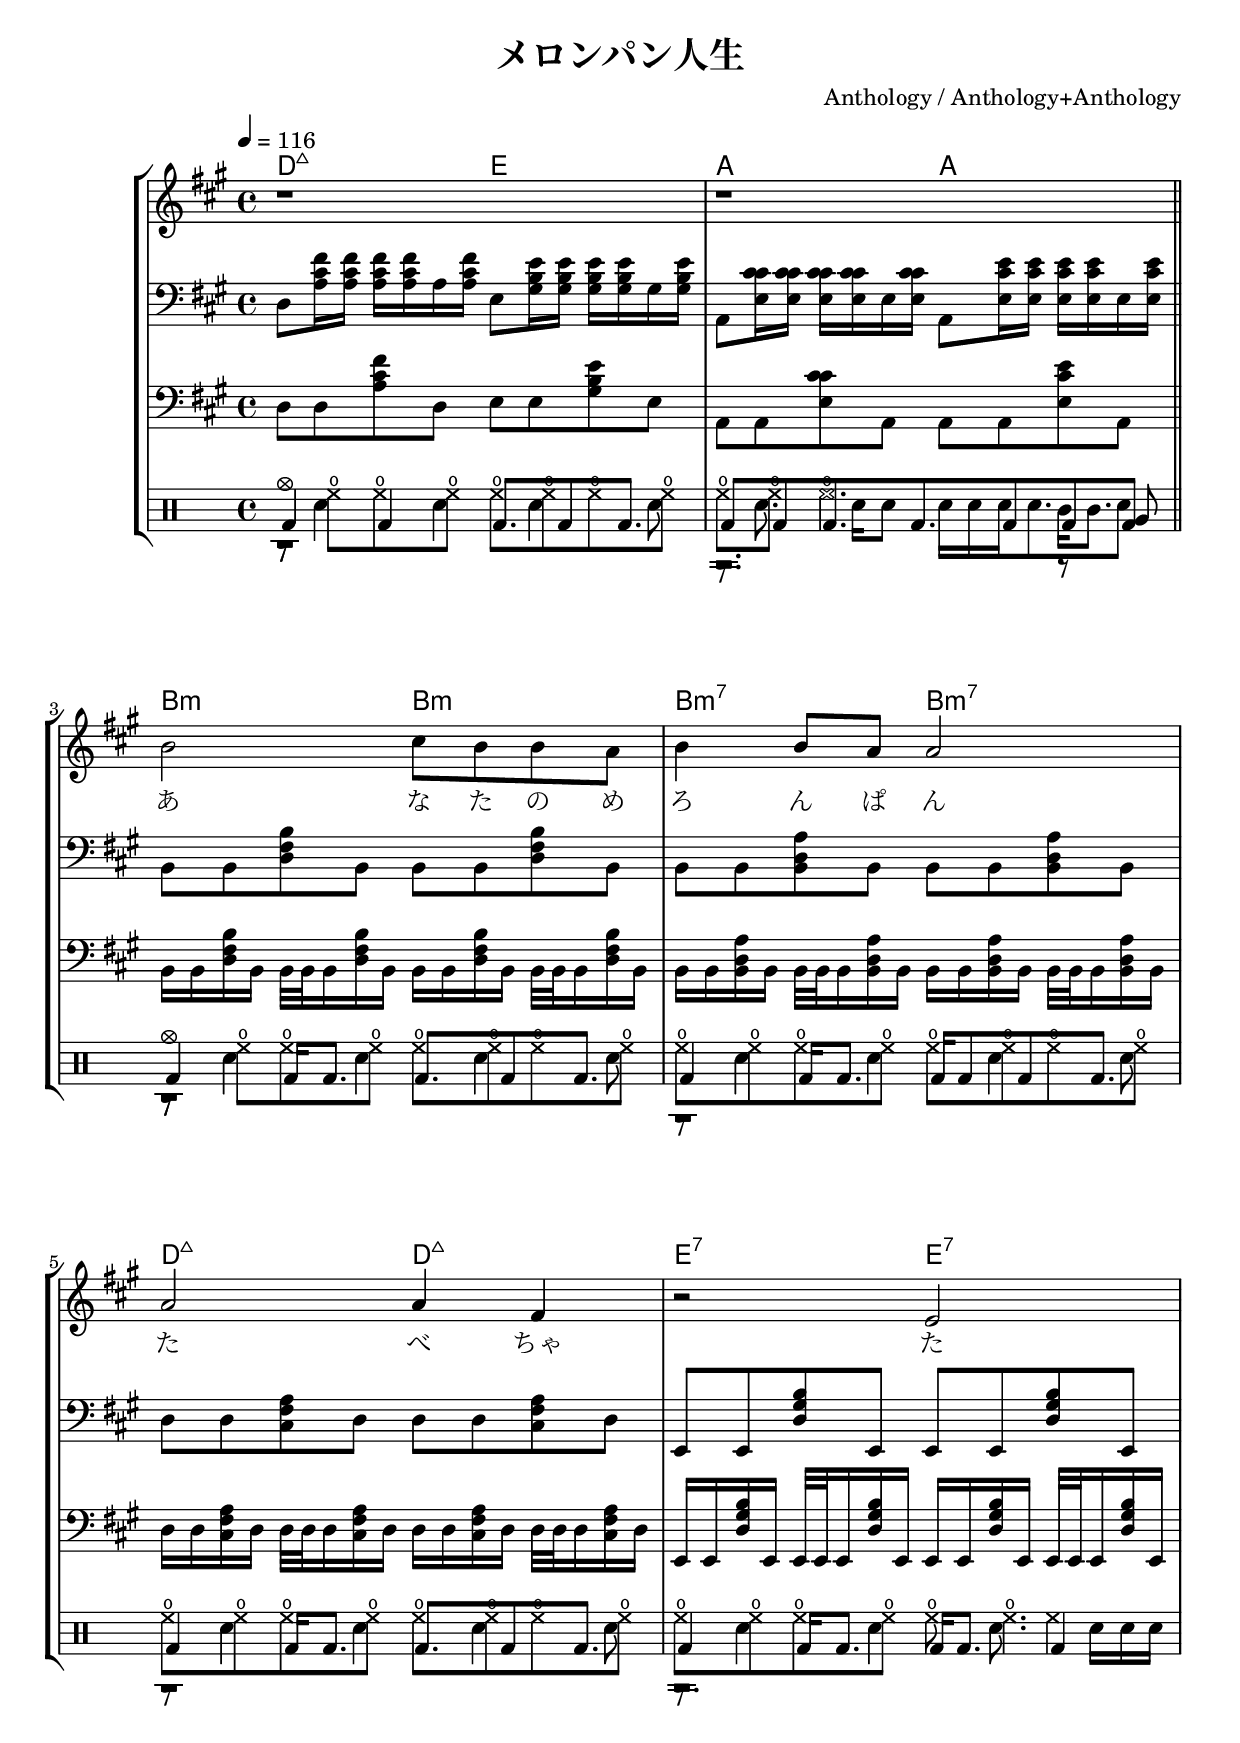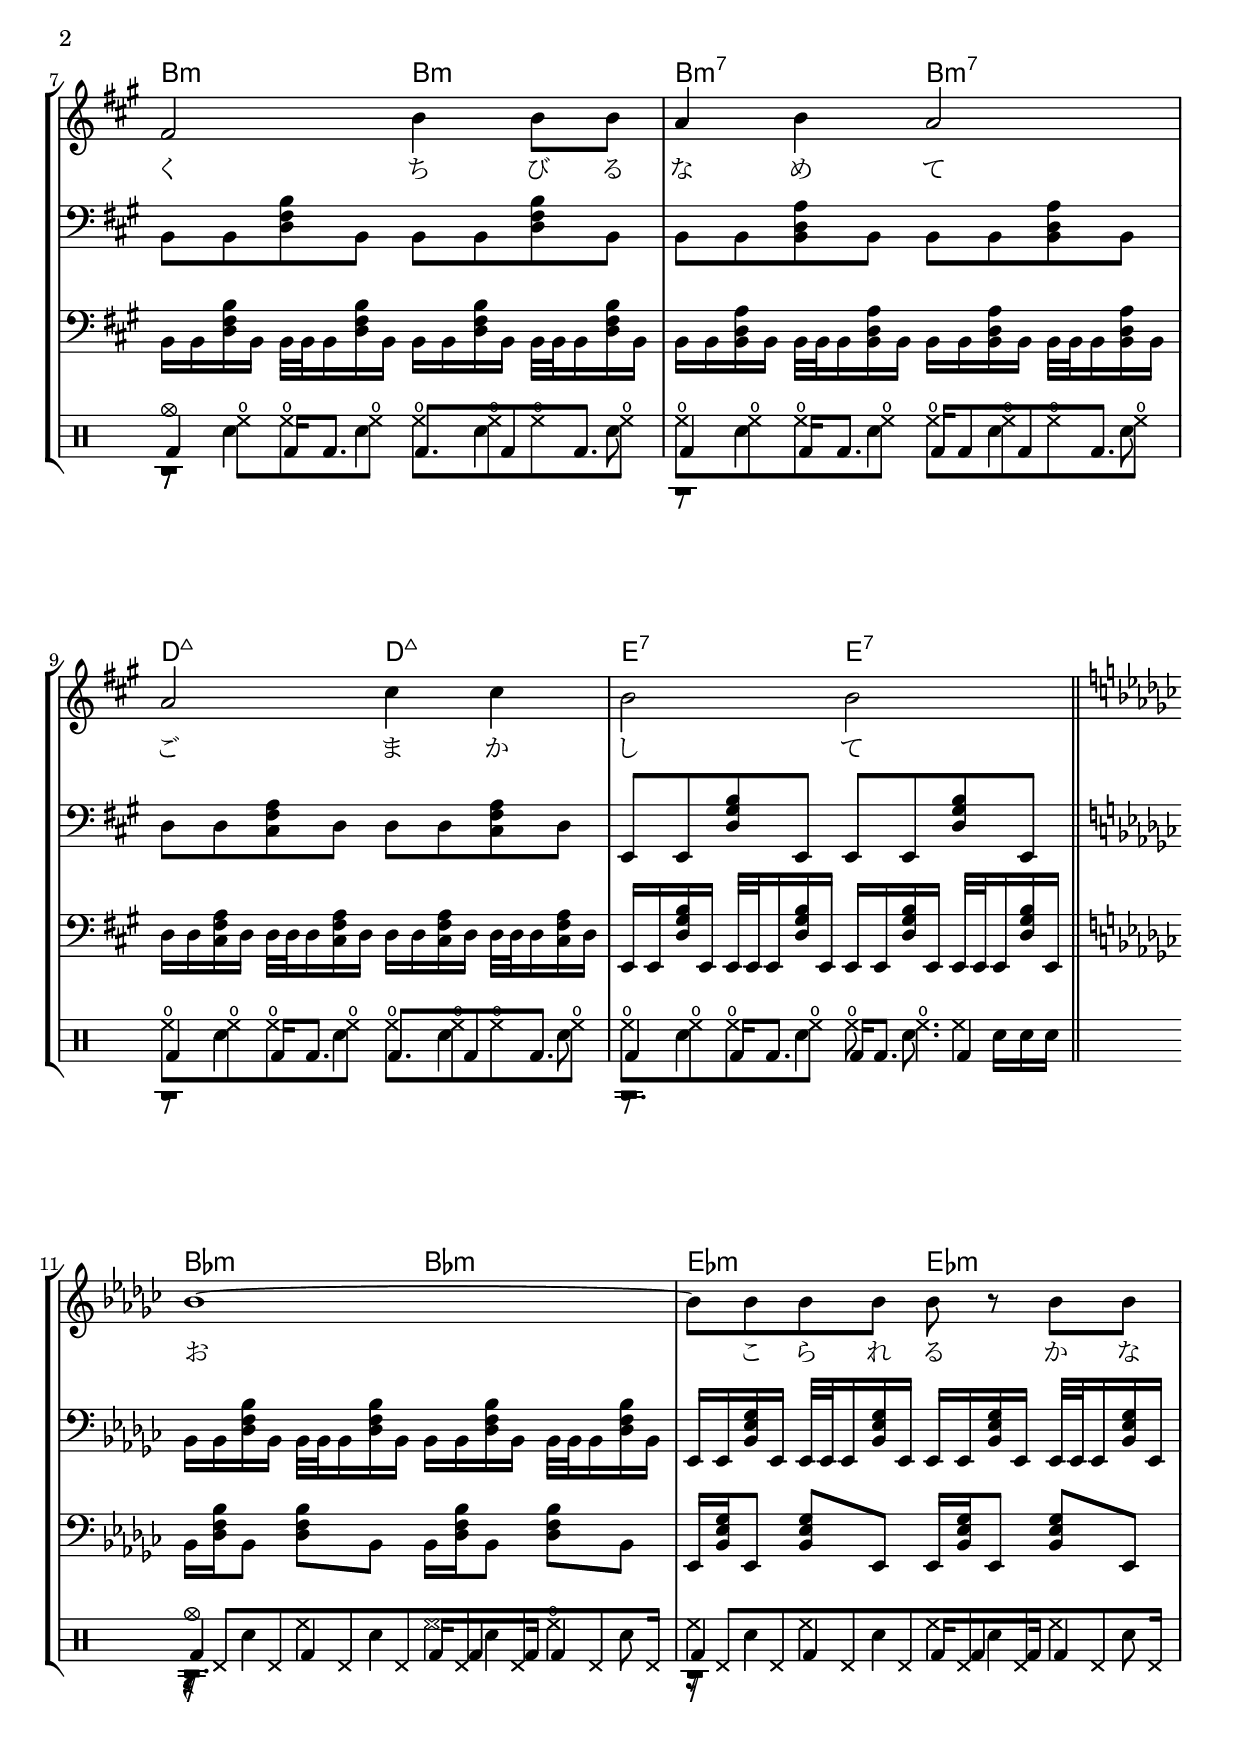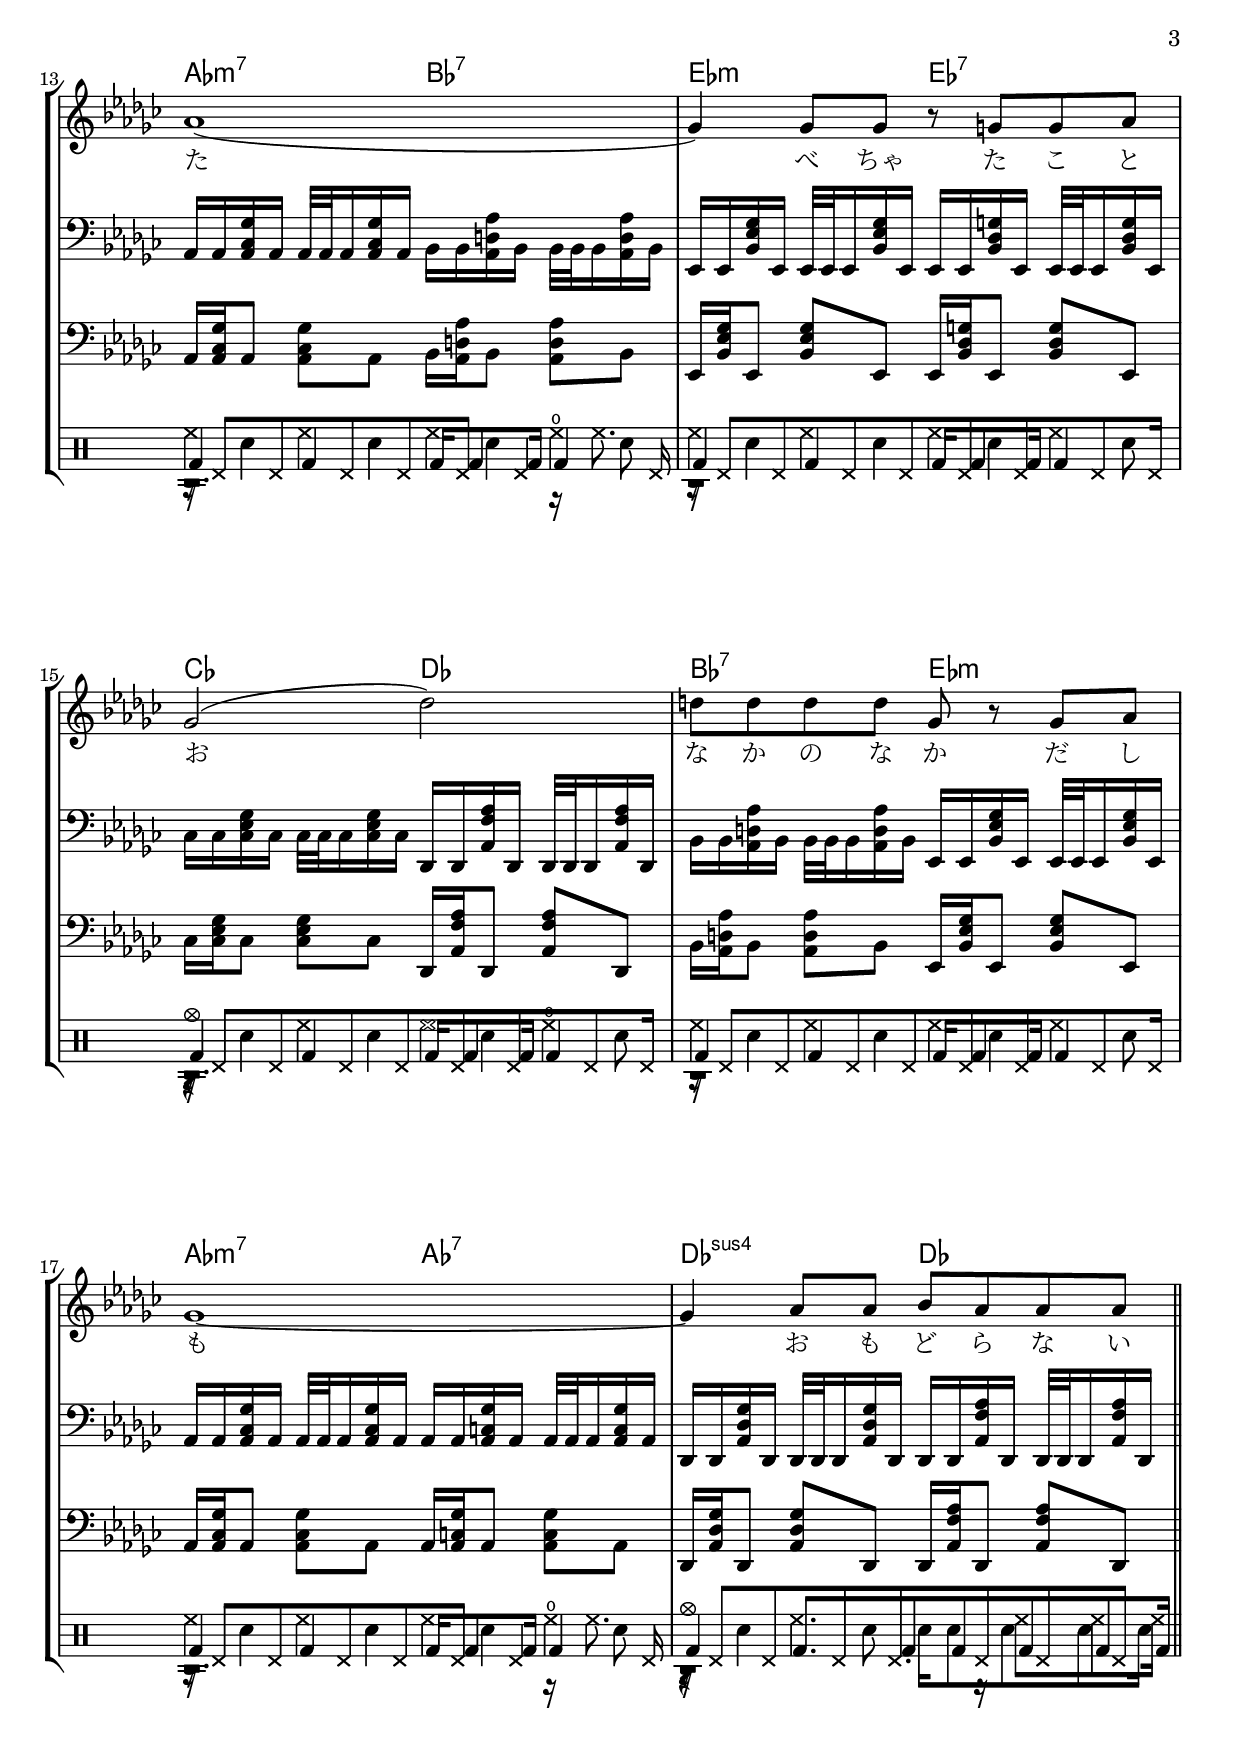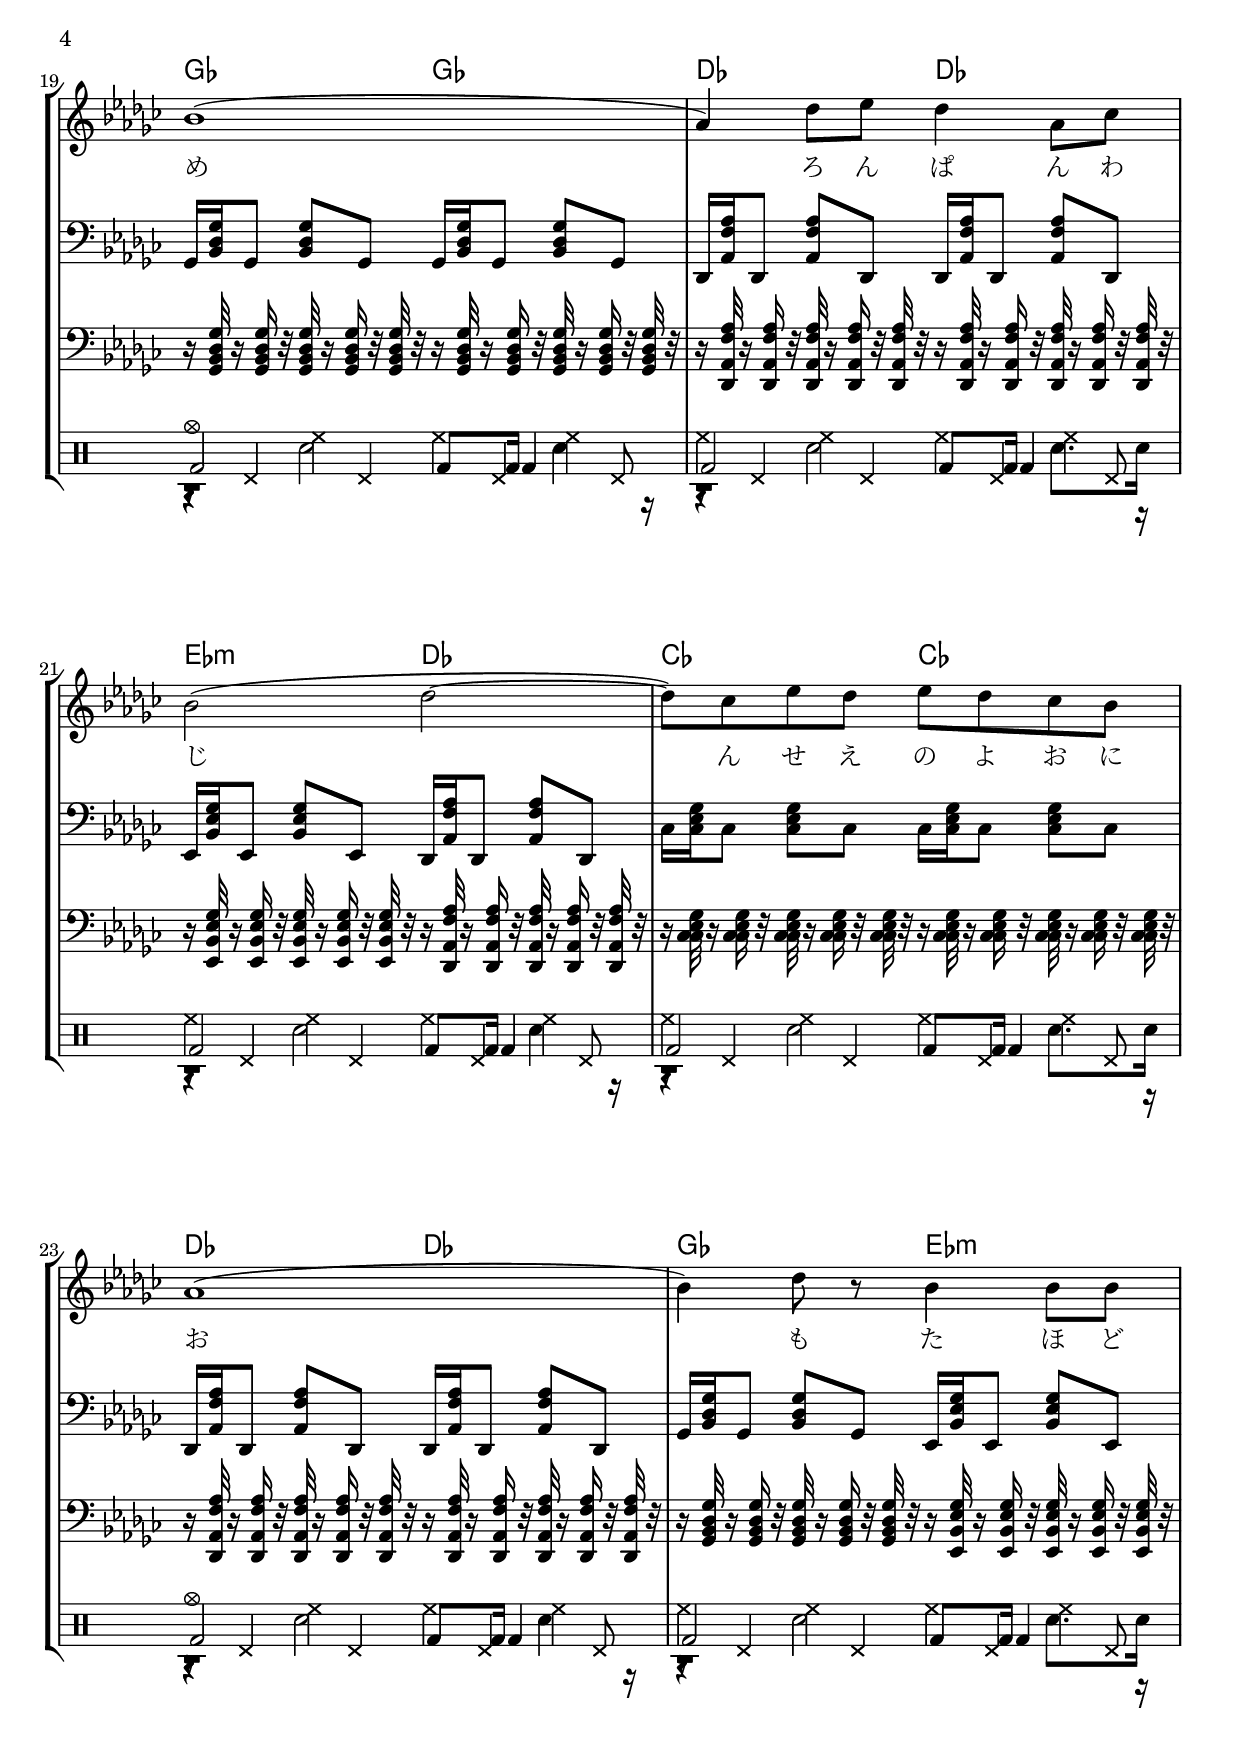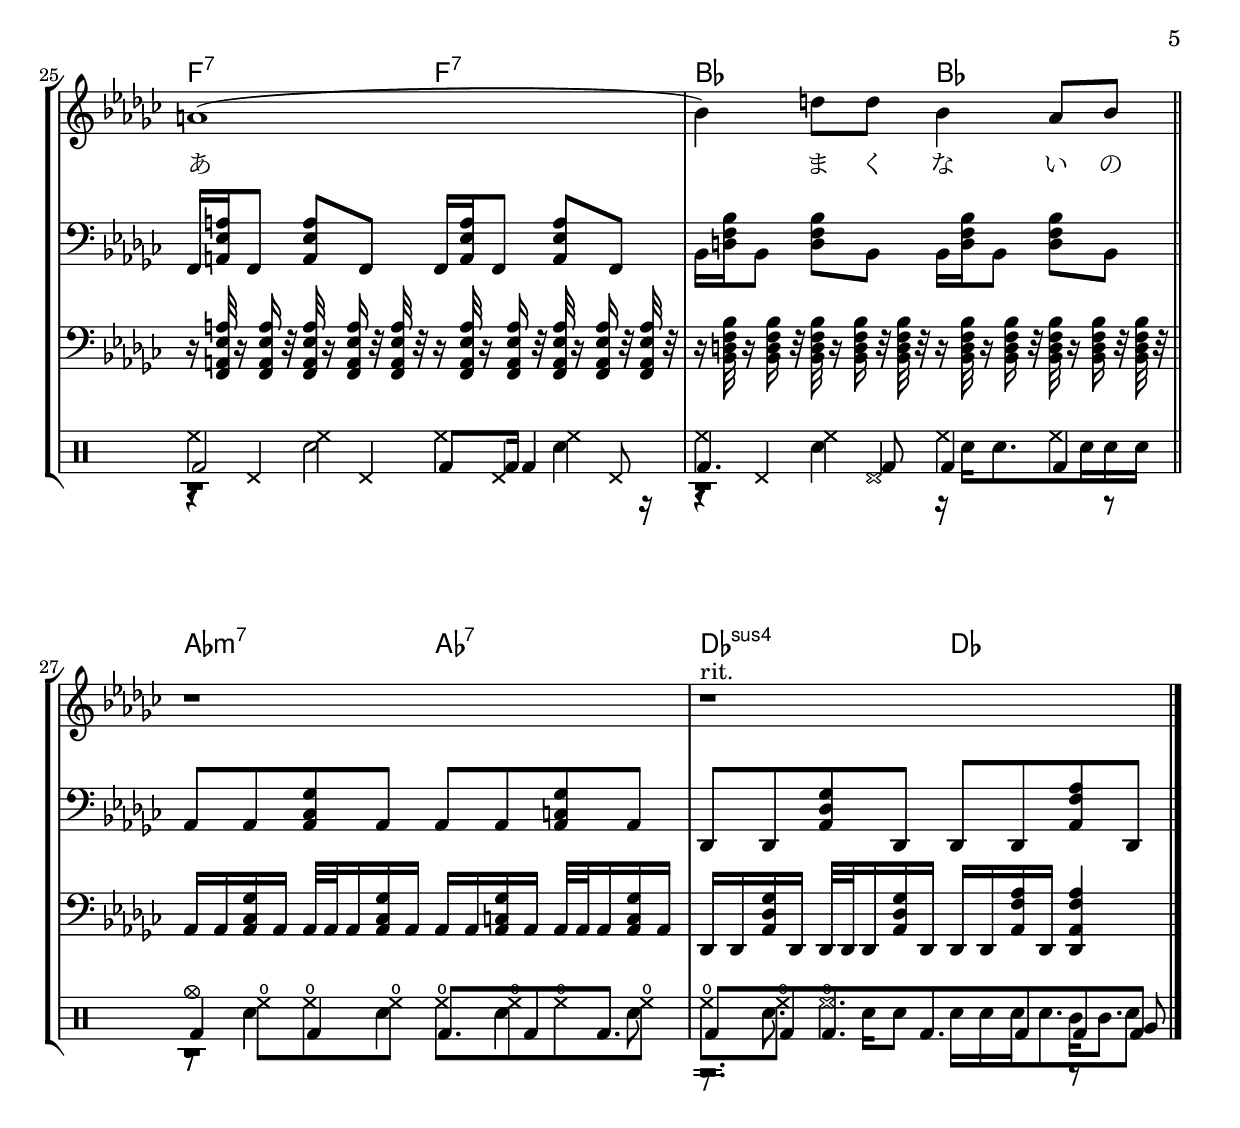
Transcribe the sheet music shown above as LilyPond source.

\version "2.12.1"

\header {
	title = \markup {メロンパン人生}
	composer = \markup \center-column {"Anthology / Anthology+Anthology"}
}

harmony = \chordmode {
	d2:maj7 e a a 

	b:m b:m b:min7 b:min7 d:maj7 d:maj7 e:7 e:7 b:m b:m b:min7 b:min7 d:maj7 d:maj7 e:7 e:7 

	bes:m bes:m es:m es:m as:min7 bes:7 es:m es:7 ces des bes:7 es:m as:min7 as:7 des:sus4 des 

	ges ges des des es:m des ces ces des des ges es:m f:7 f:7 bes bes 

	as:min7 as:7 des:sus4 des 
}

melody = {
	\key a \major
	\tempo 4 = 116
	r1 | r1   
	\set Staff.midiInstrument = #"fss0.29"
	b'2  cis''8  b'8  b'8  a'8 
	b'4  b'8  a'8  a'2 
	a'2  a'4  fis'4 
	r2  e'2 
	fis'2  b'4  b'8  b'8 
	a'4  b'4  a'2 
	a'2  cis''4  cis''4 
	b'2  b'2
	\set Staff.midiInstrument = #"fss0.29"
		\key ges \major
bes'1~ 
	bes'8  bes'8  bes'8  bes'8  bes'8  r8  bes'8  bes'8 
	as'1 
	(ges'4)  ges'8  ges'8  r8  g'8  g'8  as'8 
	ges'2  (des''2) 
	d''8  d''8  d''8  d''8  ges'8  r8  ges'8  as'8 
	ges'1~ 
	ges'4  as'8  as'8  bes'8  as'8  as'8  as'8
	\set Staff.midiInstrument = #"fss0.29"
	bes'1 
	(as'4)  des''8  es''8  des''4  as'8  ces''8 
	bes'2  (des''2~ 
	des''8)  ces''8  es''8  des''8  es''8  des''8  ces''8  bes'8 
	as'1 
	(bes'4)  des''8  r8  bes'4  bes'8  bes'8 
	a'1 
	(bes'4)  d''8  d''8  bes'4  as'8  bes'8
	r1 | r1^"rit." \bar "|."
}

words = \lyricmode {
	
	あ  な  た  の  め  ろ  ん  ぱ  ん  た  べ  ちゃ  た  く  ち  び  る  な  め  て  ご  ま  か  し  て  
	お  こ  ら  れ  る  か  な  た  べ  ちゃ  た  こ  と  お  な  か  の  な  か  だ  し  も  お  も  ど  ら  な  い  
	め  ろ  ん  ぱ  ん  わ  じ  ん  せ  え  の  よ  お  に  お  も  た  ほ  ど  あ  ま  く  な  い  の  
	
}

tempochange = {
	\tempo 4 = 116
	r1 | r1 \bar "||"
	\tempo 4 = 116
	r1 | r1 | r1 | r1 | r1 | r1 | r1 | r1 \bar "||"
	\tempo 4 = 116
	r1 | r1 | r1 | r1 | r1 | r1 | r1 | r1 \bar "||"
	\tempo 4 = 116
	r1 | r1 | r1 | r1 | r1 | r1 | r1 | r1 \bar "||"
	\tempo 4 = 116
	r1 | \tempo 4 = 87 r2 \tempo 4 = 77 r2 \bar "|."
}

mainacc = {
	\clef bass
	\set Staff.midiInstrument = #"Alto Sax"
	\key a \major
	\tempo 4 = 116
	d8 <a cis' fis'>16 <a cis' fis'>16   <a cis' fis'>16 <a cis' fis'>16   a16 <a cis' fis'>16
	e8 <gis b e'>16 <gis b e'>16   <gis b e'>16 <gis b e'>16   gis16 <gis b e'>16
	a,8 <e cis' cis'>16 <e cis' cis'>16   <e cis' cis'>16 <e cis' cis'>16   e16 <e cis' cis'>16
	a,8 <e cis' e'>16 <e cis' e'>16   <e cis' e'>16 <e cis' e'>16   e16 <e cis' e'>16
	\bar "||"

	\set Staff.midiInstrument = #"Overdriven Guitar"
	b,8 b,8 <d fis b>8 b,8
	b,8 b,8 <d fis b>8 b,8
	b,8 b,8 <b, d a>8 b,8
	b,8 b,8 <b, d a>8 b,8
	d8 d8 <cis fis a>8 d8
	d8 d8 <cis fis a>8 d8
	e,8 e,8 <d gis b>8 e,8
	e,8 e,8 <d gis b>8 e,8
	b,8 b,8 <d fis b>8 b,8
	b,8 b,8 <d fis b>8 b,8
	b,8 b,8 <b, d a>8 b,8
	b,8 b,8 <b, d a>8 b,8
	d8 d8 <cis fis a>8 d8
	d8 d8 <cis fis a>8 d8
	e,8 e,8 <d gis b>8 e,8
	e,8 e,8 <d gis b>8 e,8
	\bar "||"

	\set Staff.midiInstrument = #"Recorder"
	\key ges \major
	bes,16 bes,16 <des f bes>16 bes,16   bes,32 bes,32 bes,16 <des f bes>16 bes,16
	bes,16 bes,16 <des f bes>16 bes,16   bes,32 bes,32 bes,16 <des f bes>16 bes,16
	es,16 es,16 <bes, es ges>16 es,16   es,32 es,32 es,16 <bes, es ges>16 es,16
	es,16 es,16 <bes, es ges>16 es,16   es,32 es,32 es,16 <bes, es ges>16 es,16
	as,16 as,16 <as, ces ges>16 as,16   as,32 as,32 as,16 <as, ces ges>16 as,16
	bes,16 bes,16 <as, d as>16 bes,16   bes,32 bes,32 bes,16 <as, d as>16 bes,16
	es,16 es,16 <bes, es ges>16 es,16   es,32 es,32 es,16 <bes, es ges>16 es,16
	es,16 es,16 <bes, des g>16 es,16   es,32 es,32 es,16 <bes, des g>16 es,16
	ces16 ces16 <ces es ges>16 ces16   ces32 ces32 ces16 <ces es ges>16 ces16
	des,16 des,16 <as, f as>16 des,16   des,32 des,32 des,16 <as, f as>16 des,16
	bes,16 bes,16 <as, d as>16 bes,16   bes,32 bes,32 bes,16 <as, d as>16 bes,16
	es,16 es,16 <bes, es ges>16 es,16   es,32 es,32 es,16 <bes, es ges>16 es,16
	as,16 as,16 <as, ces ges>16 as,16   as,32 as,32 as,16 <as, ces ges>16 as,16
	as,16 as,16 <as, c ges>16 as,16   as,32 as,32 as,16 <as, c ges>16 as,16
	des,16 des,16 <as, des ges>16 des,16   des,32 des,32 des,16 <as, des ges>16 des,16
	des,16 des,16 <as, f as>16 des,16   des,32 des,32 des,16 <as, f as>16 des,16
	\bar "||"

	\set Staff.midiInstrument = #"Electric Guitar (clean)"
	ges,16 <bes, des ges>16 ges,8 <bes, des ges>8 ges,8
	ges,16 <bes, des ges>16 ges,8 <bes, des ges>8 ges,8
	des,16 <as, f as>16 des,8 <as, f as>8 des,8
	des,16 <as, f as>16 des,8 <as, f as>8 des,8
	es,16 <bes, es ges>16 es,8 <bes, es ges>8 es,8
	des,16 <as, f as>16 des,8 <as, f as>8 des,8
	ces16 <ces es ges>16 ces8 <ces es ges>8 ces8
	ces16 <ces es ges>16 ces8 <ces es ges>8 ces8
	des,16 <as, f as>16 des,8 <as, f as>8 des,8
	des,16 <as, f as>16 des,8 <as, f as>8 des,8
	ges,16 <bes, des ges>16 ges,8 <bes, des ges>8 ges,8
	es,16 <bes, es ges>16 es,8 <bes, es ges>8 es,8
	f,16 <a, es a>16 f,8 <a, es a>8 f,8
	f,16 <a, es a>16 f,8 <a, es a>8 f,8
	bes,16 <d f bes>16 bes,8 <d f bes>8 bes,8
	bes,16 <d f bes>16 bes,8 <d f bes>8 bes,8
	\bar "||"

	\set Staff.midiInstrument = #"Recorder"
	as,8 as,8 <as, ces ges>8 as,8
	as,8 as,8 <as, c ges>8 as,8
	des,8 des,8 <as, des ges>8 des,8
	des,8 des,8 <as, f as>8 des,8
	\bar "|."
}

subacc = {
	\clef bass
	\set Staff.midiInstrument = #"Slap Bass 1"
	\key a \major
	\tempo 4 = 116
	d8 d8 <a cis' fis'>8 d8
	e8 e8 <gis b e'>8 e8
	a,8 a,8 <e cis' cis'>8 a,8
	a,8 a,8 <e cis' e'>8 a,8
	\bar "||"

	\set Staff.midiInstrument = #"Slap Bass 2"
	b,16 b,16 <d fis b>16 b,16   b,32 b,32 b,16 <d fis b>16 b,16
	b,16 b,16 <d fis b>16 b,16   b,32 b,32 b,16 <d fis b>16 b,16
	b,16 b,16 <b, d a>16 b,16   b,32 b,32 b,16 <b, d a>16 b,16
	b,16 b,16 <b, d a>16 b,16   b,32 b,32 b,16 <b, d a>16 b,16
	d16 d16 <cis fis a>16 d16   d32 d32 d16 <cis fis a>16 d16
	d16 d16 <cis fis a>16 d16   d32 d32 d16 <cis fis a>16 d16
	e,16 e,16 <d gis b>16 e,16   e,32 e,32 e,16 <d gis b>16 e,16
	e,16 e,16 <d gis b>16 e,16   e,32 e,32 e,16 <d gis b>16 e,16
	b,16 b,16 <d fis b>16 b,16   b,32 b,32 b,16 <d fis b>16 b,16
	b,16 b,16 <d fis b>16 b,16   b,32 b,32 b,16 <d fis b>16 b,16
	b,16 b,16 <b, d a>16 b,16   b,32 b,32 b,16 <b, d a>16 b,16
	b,16 b,16 <b, d a>16 b,16   b,32 b,32 b,16 <b, d a>16 b,16
	d16 d16 <cis fis a>16 d16   d32 d32 d16 <cis fis a>16 d16
	d16 d16 <cis fis a>16 d16   d32 d32 d16 <cis fis a>16 d16
	e,16 e,16 <d gis b>16 e,16   e,32 e,32 e,16 <d gis b>16 e,16
	e,16 e,16 <d gis b>16 e,16   e,32 e,32 e,16 <d gis b>16 e,16
	\bar "||"

	\set Staff.midiInstrument = #"Synth Bass 1"
	\key ges \major
	bes,16 <des f bes>16 bes,8 <des f bes>8 bes,8
	bes,16 <des f bes>16 bes,8 <des f bes>8 bes,8
	es,16 <bes, es ges>16 es,8 <bes, es ges>8 es,8
	es,16 <bes, es ges>16 es,8 <bes, es ges>8 es,8
	as,16 <as, ces ges>16 as,8 <as, ces ges>8 as,8
	bes,16 <as, d as>16 bes,8 <as, d as>8 bes,8
	es,16 <bes, es ges>16 es,8 <bes, es ges>8 es,8
	es,16 <bes, des g>16 es,8 <bes, des g>8 es,8
	ces16 <ces es ges>16 ces8 <ces es ges>8 ces8
	des,16 <as, f as>16 des,8 <as, f as>8 des,8
	bes,16 <as, d as>16 bes,8 <as, d as>8 bes,8
	es,16 <bes, es ges>16 es,8 <bes, es ges>8 es,8
	as,16 <as, ces ges>16 as,8 <as, ces ges>8 as,8
	as,16 <as, c ges>16 as,8 <as, c ges>8 as,8
	des,16 <as, des ges>16 des,8 <as, des ges>8 des,8
	des,16 <as, f as>16 des,8 <as, f as>8 des,8
	\bar "||"

	\set Staff.midiInstrument = #"Synth Bass 2"
	r16 <ges, bes, des ges>32 r16 <ges, bes, des ges>16 r32      <ges, bes, des ges>32 r16      <ges, bes, des ges>16 r32 <ges, bes, des ges>32 r32
	r16 <ges, bes, des ges>32 r16 <ges, bes, des ges>16 r32      <ges, bes, des ges>32 r16      <ges, bes, des ges>16 r32 <ges, bes, des ges>32 r32
	r16 <des, as, f as>32 r16 <des, as, f as>16 r32      <des, as, f as>32 r16      <des, as, f as>16 r32 <des, as, f as>32 r32
	r16 <des, as, f as>32 r16 <des, as, f as>16 r32      <des, as, f as>32 r16      <des, as, f as>16 r32 <des, as, f as>32 r32
	r16 <es, bes, es ges>32 r16 <es, bes, es ges>16 r32      <es, bes, es ges>32 r16      <es, bes, es ges>16 r32 <es, bes, es ges>32 r32
	r16 <des, as, f as>32 r16 <des, as, f as>16 r32      <des, as, f as>32 r16      <des, as, f as>16 r32 <des, as, f as>32 r32
	r16 <ces ces es ges>32 r16 <ces ces es ges>16 r32      <ces ces es ges>32 r16      <ces ces es ges>16 r32 <ces ces es ges>32 r32
	r16 <ces ces es ges>32 r16 <ces ces es ges>16 r32      <ces ces es ges>32 r16      <ces ces es ges>16 r32 <ces ces es ges>32 r32
	r16 <des, as, f as>32 r16 <des, as, f as>16 r32      <des, as, f as>32 r16      <des, as, f as>16 r32 <des, as, f as>32 r32
	r16 <des, as, f as>32 r16 <des, as, f as>16 r32      <des, as, f as>32 r16      <des, as, f as>16 r32 <des, as, f as>32 r32
	r16 <ges, bes, des ges>32 r16 <ges, bes, des ges>16 r32      <ges, bes, des ges>32 r16      <ges, bes, des ges>16 r32 <ges, bes, des ges>32 r32
	r16 <es, bes, es ges>32 r16 <es, bes, es ges>16 r32      <es, bes, es ges>32 r16      <es, bes, es ges>16 r32 <es, bes, es ges>32 r32
	r16 <f, a, es a>32 r16 <f, a, es a>16 r32      <f, a, es a>32 r16      <f, a, es a>16 r32 <f, a, es a>32 r32
	r16 <f, a, es a>32 r16 <f, a, es a>16 r32      <f, a, es a>32 r16      <f, a, es a>16 r32 <f, a, es a>32 r32
	r16 <bes, d f bes>32 r16 <bes, d f bes>16 r32      <bes, d f bes>32 r16      <bes, d f bes>16 r32 <bes, d f bes>32 r32
	r16 <bes, d f bes>32 r16 <bes, d f bes>16 r32      <bes, d f bes>32 r16      <bes, d f bes>16 r32 <bes, d f bes>32 r32
	\bar "||"

	\set Staff.midiInstrument = #"Slap Bass 1"
	as,16 as,16 <as, ces ges>16 as,16   as,32 as,32 as,16 <as, ces ges>16 as,16
	as,16 as,16 <as, c ges>16 as,16   as,32 as,32 as,16 <as, c ges>16 as,16
	des,16 des,16 <as, des ges>16 des,16   des,32 des,32 des,16 <as, des ges>16 des,16
	des,16 des,16 <as, f as>16 des,16 <des, as, f as>4
	\bar "|."
}

percA = {
	\drummode {
	r8 hho8 hho8 hho8 hho8 hho8 hho8 hho8  |hho8 hho8 hho2.  \bar "||"
	cymc1  |r1  |r1  |r1  |cymc1  |r1  |r1  |r1  \bar "||"
	r2. hho4  |r1  |r2. hho4  |r1  |r2. hho4  |r1  |r2. hho4  |r1  \bar "||"
	r4 hh4 hh4 hh4  |hh4 hh4 hh4 hh4  |hh4 hh4 hh4 hh4  |hh4 hh4 hh4 hh4  |r4 hh4 hh4 hh4  |hh4 hh4 hh4 hh4  |hh4 hh4 hh4 hh4  |hh4 hh4 hh4 hh4  \bar "||"
	r8 hho8 hho8 hho8 hho8 hho8 hho8 hho8  |hho8 hho8 hho2.  \bar "|."
	}
}

percB = {
	\drummode {
	r8 sn4 sn4 sn4 sn8  |r8 sn8. sn16 sn8 sn16 sn16 sn16 sn8. sn8  \bar "||"
	r8 hho8 hho8 hho8 hho8 hho8 hho8 hho8  |hho8 hho8 hho8 hho8 hho8 hho8 hho8 hho8  |hho8 hho8 hho8 hho8 hho8 hho8 hho8 hho8  |hho8 hho8 hho8 hho8 hho8 hho4.  |r8 hho8 hho8 hho8 hho8 hho8 hho8 hho8  |hho8 hho8 hho8 hho8 hho8 hho8 hho8 hho8  |hho8 hho8 hho8 hho8 hho8 hho8 hho8 hho8  |hho8 hho8 hho8 hho8 hho8 hho4.  \bar "||"
	r4 hh4 hh2  |hh4 hh4 hh4 hh4  |hh4 hh4 hh4 r16 hh8.  |hh4 hh4 hh4 hh4  |r4 hh4 hh2  |hh4 hh4 hh4 hh4  |hh4 hh4 hh4 r16 hh8.  |r4 hh4. r16 hh8 hh8 hh16  \bar "||"
	r8 hhp4 hhp4 hhp4 hhp8  |r8 hhp4 hhp4 hhp4 hhp8  |r8 hhp4 hhp4 hhp4 hhp8  |r8 hhp4 hhp4 hhp4 hhp8  |r8 hhp4 hhp4 hhp4 hhp8  |r8 hhp4 hhp4 hhp4 hhp8  |r8 hhp4 hhp4 hhp4 hhp8  |r8 hhp4 hhp2 r8  \bar "||"
	r8 sn4 sn4 sn4 sn8  |r8 sn8. sn16 sn8 sn16 sn16 sn16 sn8. sn8  \bar "|."
	}
}

percC = {
	\drummode {
	bd4 bd4 bd8. bd8 bd8.  |bd8 bd8 bd8. bd8. bd8 bd8 bd8  \bar "||"
	r1  |r1  |r1  |r2. hh4  |r1  |r1  |r1  |r2. hh4  \bar "||"
	r16 hhp8 hhp8 hhp8 hhp8 hhp8 hhp8 hhp8 hhp16  |r16 hhp8 hhp8 hhp8 hhp8 hhp8 hhp8 hhp8 hhp16  |r16 hhp8 hhp8 hhp8 hhp8 hhp8 hhp4 hhp16  |r16 hhp8 hhp8 hhp8 hhp8 hhp8 hhp8 hhp8 hhp16  |r16 hhp8 hhp8 hhp8 hhp8 hhp8 hhp8 hhp8 hhp16  |r16 hhp8 hhp8 hhp8 hhp8 hhp8 hhp8 hhp8 hhp16  |r16 hhp8 hhp8 hhp8 hhp8 hhp8 hhp4 hhp16  |r16 hhp8 hhp8 hhp8 hhp8. hhp8 hhp8 hhp8  \bar "||"
	r4 sn2 sn4  |r4 sn2 sn8. sn16  |r4 sn2 sn4  |r4 sn2 sn8. sn16  |r4 sn2 sn4  |r4 sn2 sn8. sn16  |r4 sn2 sn4  |r4 sn4 r16 sn16 sn8. sn16 sn16 sn16  \bar "||"
	bd4 bd4 bd8. bd8 bd8.  |bd8 bd8 bd8. bd8. bd8 bd8 bd8  \bar "|."
	}
}

percD = {
	\drummode {
	cymc1  |r1  \bar "||"
	r8 sn4 sn4 sn4 sn8  |r8 sn4 sn4 sn4 sn8  |r8 sn4 sn4 sn4 sn8  |r8 sn4 sn4 sn8. sn16 sn16 sn16  |r8 sn4 sn4 sn4 sn8  |r8 sn4 sn4 sn4 sn8  |r8 sn4 sn4 sn4 sn8  |r8 sn4 sn4 sn8. sn16 sn16 sn16  \bar "||"
	r8 sn4 sn4 sn4 sn8  |r8 sn4 sn4 sn4 sn8  |r8 sn4 sn4 sn4 sn8  |r8 sn4 sn4 sn4 sn8  |r8 sn4 sn4 sn4 sn8  |r8 sn4 sn4 sn4 sn8  |r8 sn4 sn4 sn4 sn8  |r8 sn4 sn8 sn16 sn8 sn8 sn8 sn16  \bar "||"
	bd2 bd8 bd16 bd4 r16  |bd2 bd8 bd16 bd4 r16  |bd2 bd8 bd16 bd4 r16  |bd2 bd8 bd16 bd4 r16  |bd2 bd8 bd16 bd4 r16  |bd2 bd8 bd16 bd4 r16  |bd2 bd8 bd16 bd4 r16  |bd4. bd8 bd4 bd4  \bar "||"
	cymc1  |r1  \bar "|."
	}
}

percE = {
	\drummode {
	r1 |r1 \bar "||"
	bd4 bd16 bd8. bd8. bd8 bd8.  |bd4 bd16 bd8. bd16 bd8 bd8 bd8.  |bd4 bd16 bd8. bd8. bd8 bd8.  |bd4 bd16 bd8. bd16 bd8. bd4  |bd4 bd16 bd8. bd8. bd8 bd8.  |bd4 bd16 bd8. bd16 bd8 bd8 bd8.  |bd4 bd16 bd8. bd8. bd8 bd8.  |bd4 bd16 bd8. bd16 bd8. bd4  \bar "||"
	bd4 bd4 bd16 bd8 bd16 bd4  |bd4 bd4 bd16 bd8 bd16 bd4  |bd4 bd4 bd16 bd8 bd16 bd4  |bd4 bd4 bd16 bd8 bd16 bd4  |bd4 bd4 bd16 bd8 bd16 bd4  |bd4 bd4 bd16 bd8 bd16 bd4  |bd4 bd4 bd16 bd8 bd16 bd4  |bd4 bd8. bd8 bd8 bd8 bd8 bd16  \bar "||"
	cymc1  |r1 |r1 |r1 |cymc1  |r1 |r1 |r1 \bar "||"
	r1 |r1 \bar "|."
	}
}

percF = {
	\drummode {
	r1 |r2. r8 tomfh8  \bar "||"
	r1 | r1 | r1 | r1 | r1 | r1 | r1 | r1 \bar "||"
	cymc1  |r1 |r1 |r1 |cymc1  |r1 |r1 |cymc1  \bar "||"
	r1 | r1 | r1 | r1 | r1 | r1 | r1 | r1 \bar "||"
	r1 |r2. r8 tomfh8  \bar "|."
	}
}

percG = {
	\drummode {
	r1 |r2. tomml16 tomml8.  \bar "||"
	r1 | r1 | r1 | r1 | r1 | r1 | r1 | r1 \bar "||"
	r1 | r1 | r1 | r1 | r1 | r1 | r1 | r1 \bar "||"
	r1 | r1 | r1 | r1 | r1 | r1 | r1 | r1 \bar "||"
	r1 |r2. tomml16 tomml8.  \bar "|."
	}
}

\score {
	<<
		\new StaffGroup <<
			\new ChordNames {\harmony}
			\new Voice = "melody" {\melody}
			\new Lyrics \lyricsto "melody" \words
			\new Staff = "mainacc" {\mainacc}
			\new Staff = "subacc" {\subacc}
			\new DrumStaff <<
				\new DrumVoice {\percA}
				\new DrumVoice {\percB}
				\new DrumVoice {\percC}
				\new DrumVoice {\percD}
				\new DrumVoice {\percE}
				\new DrumVoice {\percF}
				\new DrumVoice {\percG}
			>>
		>>
	>>
	\layout { }
}
